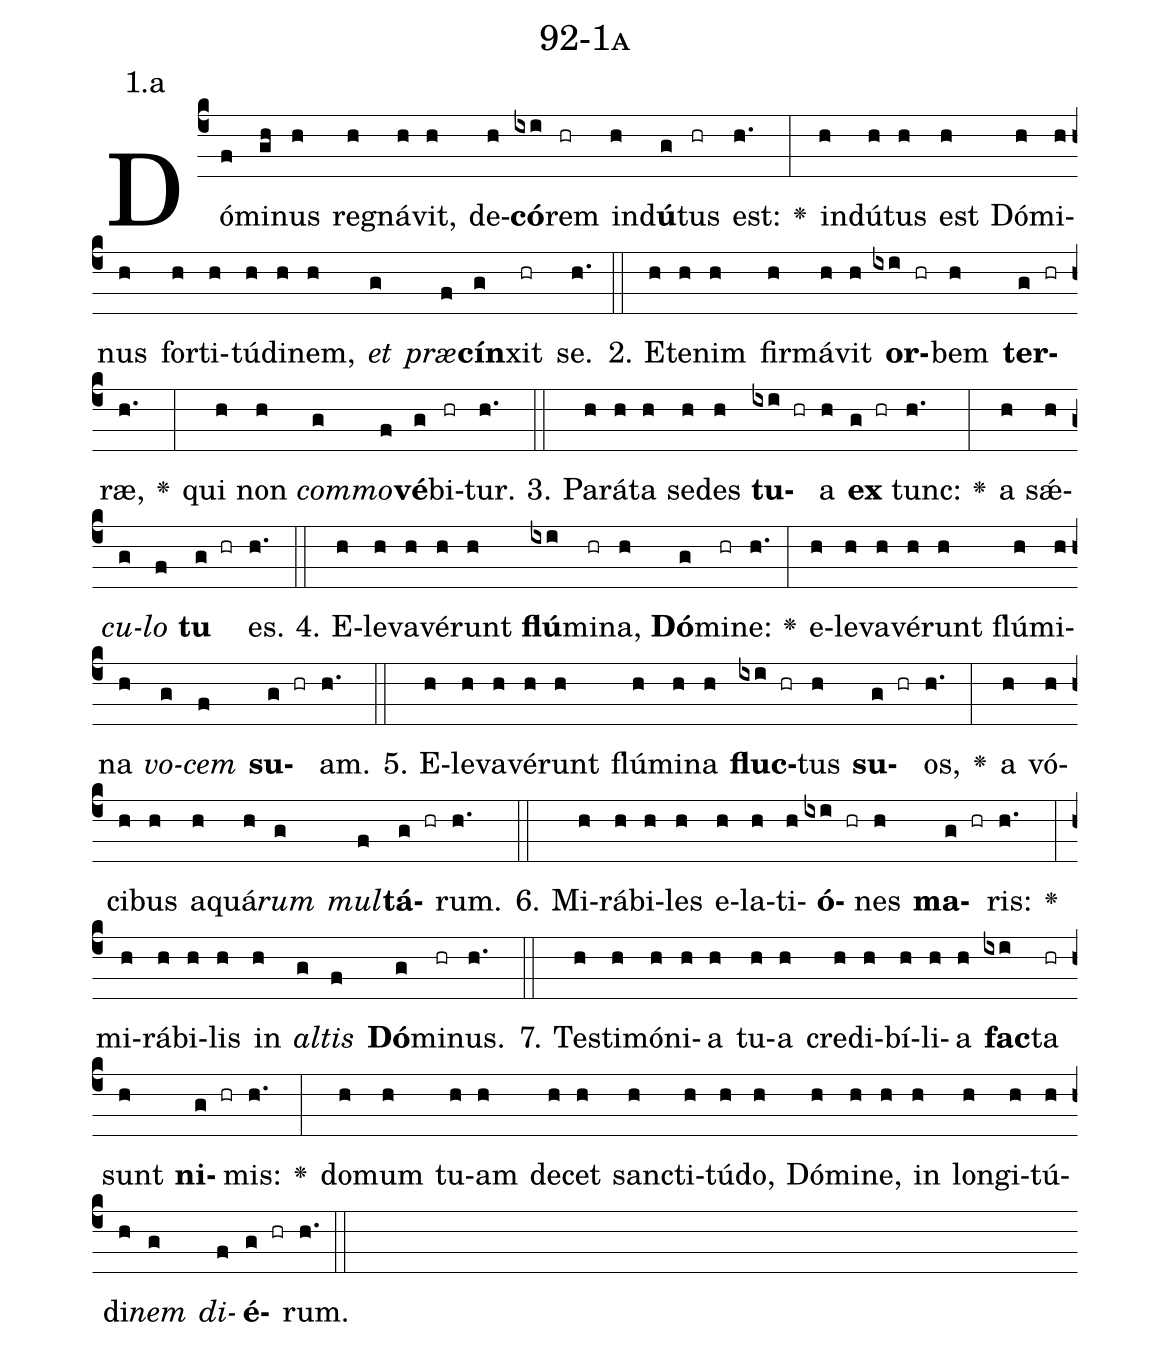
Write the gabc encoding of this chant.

name: 92-1a;
annotation: 1.a;
%%
(c4)Dó(f)mi(gh)nus(h) re(h)gná(h)vit,(h) de(h)<b>có</b>(ixi)rem(hr) ind(h)<b>ú</b>(g)tus(hr) est:(h.) <v>\greheightstar</v>(:) ind(h)ú(h)tus(h) est(h) Dó(h)mi(h)nus(h) for(h)ti(h)tú(h)di(h)nem,(h) <i>et</i>(g) <i>præ</i>(f)<b>cín</b>(g)xit(hr) se.(h.) (::)
2. Et(h)e(h)nim(h) fir(h)má(h)vit(h) <b>or</b>(ixi hr)bem(h) <b>ter</b>(g hr)ræ,(h.) <v>\greheightstar</v>(:) qui(h) non(h) <i>com</i>(g)<i>mo</i>(f)<b>vé</b>(g)bi(hr)tur.(h.) (::)
3. Pa(h)rá(h)ta(h) se(h)des(h) <b>tu</b>(ixi hr)a(h) <b>ex</b>(g hr) tunc:(h.) <v>\greheightstar</v>(:) a(h) sǽ(h)<i>cu</i>(g)<i>lo</i>(f) <b>tu</b>(g hr) es.(h.) (::)
4. E(h)le(h)va(h)vé(h)runt(h) <b>flú</b>(ixi)mi(hr)na,(h) <b>Dó</b>(g)mi(hr)ne:(h.) <v>\greheightstar</v>(:) e(h)le(h)va(h)vé(h)runt(h) flú(h)mi(h)na(h) <i>vo</i>(g)<i>cem</i>(f) <b>su</b>(g hr)am.(h.) (::)
5. E(h)le(h)va(h)vé(h)runt(h) flú(h)mi(h)na(h) <b>fluc</b>(ixi hr)tus(h) <b>su</b>(g hr)os,(h.) <v>\greheightstar</v>(:) a(h) vó(h)ci(h)bus(h) a(h)quá(h)<i>rum</i>(g) <i>mul</i>(f)<b>tá</b>(g hr)rum.(h.) (::)
6. Mi(h)rá(h)bi(h)les(h) e(h)la(h)ti(h)<b>ó</b>(ixi hr)nes(h) <b>ma</b>(g hr)ris:(h.) <v>\greheightstar</v>(:) mi(h)rá(h)bi(h)lis(h) in(h) <i>al</i>(g)<i>tis</i>(f) <b>Dó</b>(g)mi(hr)nus.(h.) (::)
7. Tes(h)ti(h)mó(h)ni(h)a(h) tu(h)a(h) cre(h)di(h)bí(h)li(h)a(h) <b>fac</b>(ixi)ta(hr) sunt(h) <b>ni</b>(g hr)mis:(h.) <v>\greheightstar</v>(:) do(h)mum(h) tu(h)am(h) de(h)cet(h) sanc(h)ti(h)tú(h)do,(h) Dó(h)mi(h)ne,(h) in(h) lon(h)gi(h)tú(h)di(h)<i>nem</i>(g) <i>di</i>(f)<b>é</b>(g hr)rum.(h.) (::)
